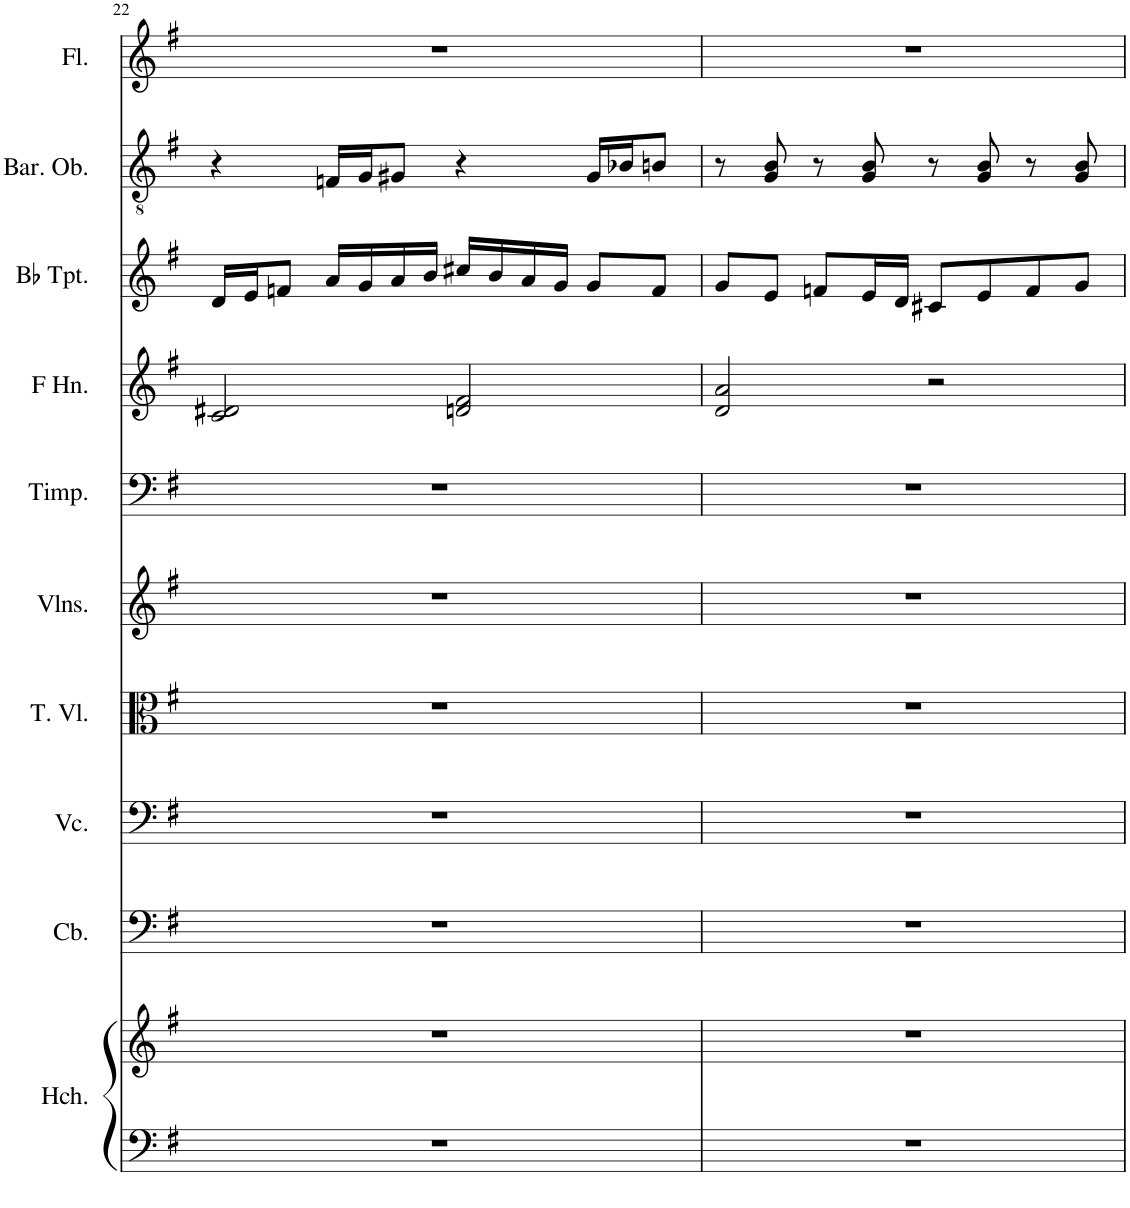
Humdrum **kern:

**kern	**kern	**kern	**kern	**kern	**kern	**kern	**kern	**kern	**kern	**kern
*part10	*part10	*part9	*part8	*part7	*part6	*part5	*part4	*part3	*part2	*part1
*staff11	*staff10	*staff9	*staff8	*staff7	*staff6	*staff5	*staff4	*staff3	*staff2	*staff1
*I"Harpsichord	*	*I"Contrabass, Cb.	*I"Violoncello, Vcl.	*I"Tenor Viol, Vla.	*I"Violins, Vl.I	*I"Timpani, Tp.	*I"Horn in F, Hn.	*I"Bb Trumpet, Tr.	*I"Baritone Oboe, Ob.	*I"Flute, Fl.
*I'Hch.	*	*I'Cb.	*I'Vc.	*I'T. Vl.	*I'Vlns.	*I'Timp.	*I'F Hn.	*I'Bb Tpt.	*I'Bar. Ob.	*I'Fl.
!!LO:PB:g=z
*clefF4	*clefG2	*clefF4	*clefF4	*clefC3	*clefG2	*clefF4	*clefG2	*clefG2	*clefGv2	*clefG2
*	*	*Trd7c12	*	*	*	*	*Trd4c7	*Trd1c2	*	*
*k[f#]	*k[f#]	*k[f#]	*k[f#]	*k[f#]	*k[f#]	*k[f#]	*k[f#]	*k[f#]	*k[f#]	*k[f#]
*M4/4	*M4/4	*M4/4	*M4/4	*M4/4	*M4/4	*M4/4	*M4/4	*M4/4	*M4/4	*M4/4
=22	=22	=22	=22	=22	=22	=22	=22	=22	=22	=22
1r	1r	1r	1r	1r	1r	1r	2c/ 2d#X/	16d/LL	4r	1r
.	.	.	.	.	.	.	.	16e/J	.	.
.	.	.	.	.	.	.	.	8fn/J	.	.
.	.	.	.	.	.	.	.	16a/LL	16Fn/LL	.
.	.	.	.	.	.	.	.	16g/	16G/J	.
.	.	.	.	.	.	.	.	16a/	8G#X/J	.
.	.	.	.	.	.	.	.	16b/JJ	.	.
.	.	.	.	.	.	.	2dn/ 2f#/	16cc#X/LL	4r	.
.	.	.	.	.	.	.	.	16b/	.	.
.	.	.	.	.	.	.	.	16a/	.	.
.	.	.	.	.	.	.	.	16g/JJ	.	.
.	.	.	.	.	.	.	.	8g/L	16G#/LL	.
.	.	.	.	.	.	.	.	.	16B-X/J	.
.	.	.	.	.	.	.	.	8f/J	8Bn/J	.
=23	=23	=23	=23	=23	=23	=23	=23	=23	=23	=23
1r	1r	1r	1r	1r	1r	1r	2d/ 2a/	8g/L	8r	1r
.	.	.	.	.	.	.	.	8e/J	8G/ 8B/	.
.	.	.	.	.	.	.	.	8fn/L	8r	.
.	.	.	.	.	.	.	.	16e/L	8G/ 8B/	.
.	.	.	.	.	.	.	.	16d/JJ	.	.
.	.	.	.	.	.	.	2r	8c#X/L	8r	.
.	.	.	.	.	.	.	.	8e/	8G/ 8B/	.
.	.	.	.	.	.	.	.	8f/	8r	.
.	.	.	.	.	.	.	.	8g/J	8G/ 8B/	.
=	=	=	=	=	=	=	=	=	=	=
*-	*-	*-	*-	*-	*-	*-	*-	*-	*-	*-
